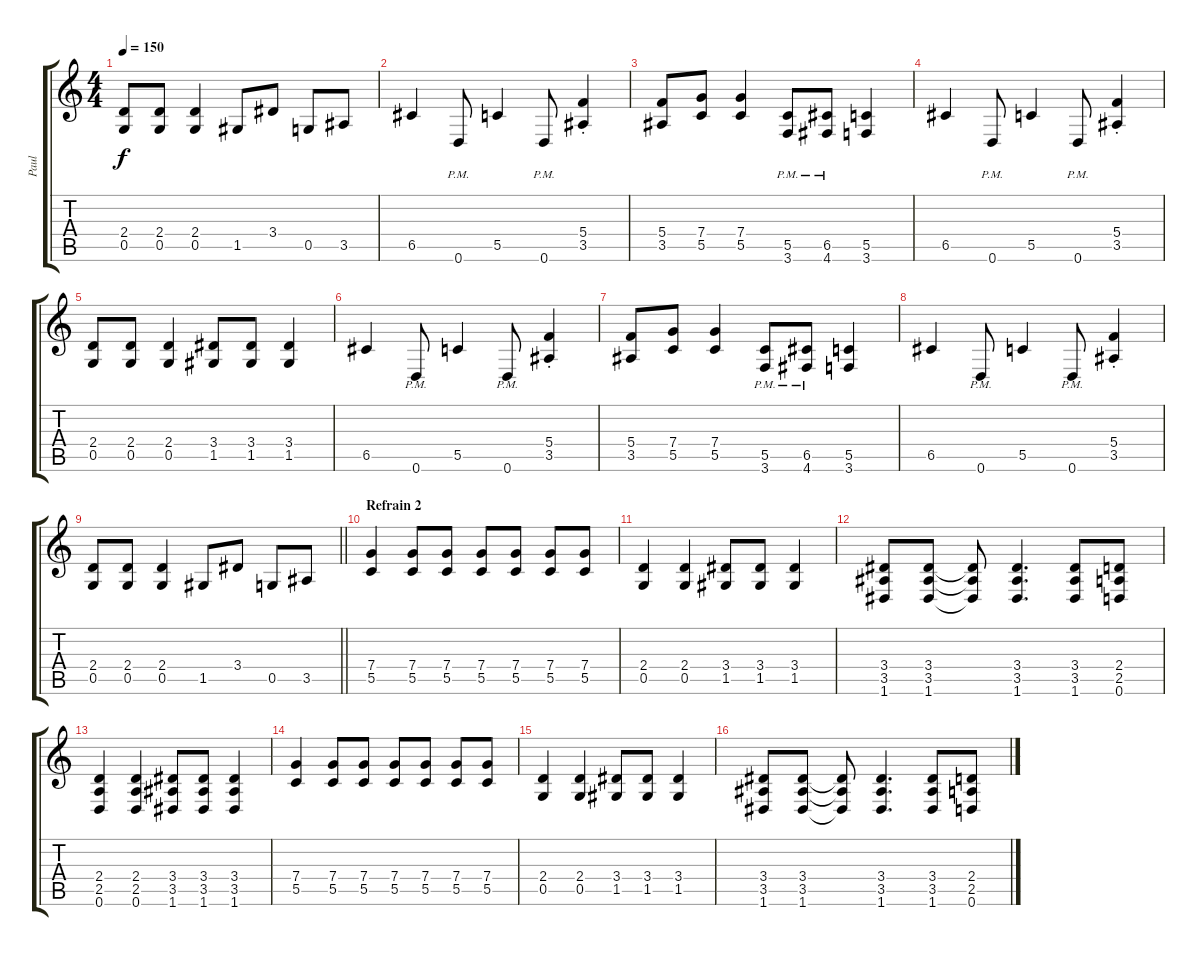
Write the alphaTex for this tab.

\track ("Paul" "Paul") {instrument distortionguitar}
\staff {score tabs}
\tuning (D4 A3 F3 C3 G2 D2) {hide}
\ts (4 4)
\tempo 150
\clef g2
\ks c
(2.4 0.5).8{dy f} (2.4 0.5).8 (2.4 0.5).4 1.5.8 3.4.8 0.5.8 3.5.8 |
6.5.4 0.6{pm}.8 5.5.4 0.6{pm}.8 (5.4{st} 3.5{st}).4 |
(5.4 3.5).8 (7.4 5.5).8 (7.4 5.5).4 (5.5{pm} 3.6{pm}).8 (6.5{pm} 4.6{pm}).8 (5.5 3.6).4 |
6.5.4 0.6{pm}.8 5.5.4 0.6{pm}.8 (5.4{st} 3.5{st}).4 |
(2.4 0.5).8 (2.4 0.5).8 (2.4 0.5).4 (3.4 1.5).8 (3.4 1.5).8 (3.4 1.5).4 |
6.5.4 0.6{pm}.8 5.5.4 0.6{pm}.8 (5.4{st} 3.5{st}).4 |
(5.4 3.5).8 (7.4 5.5).8 (7.4 5.5).4 (5.5{pm} 3.6{pm}).8 (6.5{pm} 4.6{pm}).8 (5.5 3.6).4 |
6.5.4 0.6{pm}.8 5.5.4 0.6{pm}.8 (5.4{st} 3.5{st}).4 |
\barLineRight lightlight
(2.4 0.5).8 (2.4 0.5).8 (2.4 0.5).4 1.5.8 3.4.8 0.5.8 3.5.8 |
\section ("" "Refrain 2")
(7.4 5.5).4 (7.4 5.5).8 (7.4 5.5).8 (7.4 5.5).8 (7.4 5.5).8 (7.4 5.5).8 (7.4 5.5).8 |
(2.4 0.5).4 (2.4 0.5).4 (3.4 1.5).8 (3.4 1.5).8 (3.4 1.5).4 |
(3.4 3.5 1.6).8 (3.4 3.5 1.6).8 (3.4{t} 3.5{t} 1.6{t}).8 (3.4 3.5 1.6).4{d} (3.4 3.5 1.6).8 (2.4 2.5 0.6).8 |
(2.4 2.5 0.6).4 (2.4 2.5 0.6).4 (3.4 3.5 1.6).8 (3.4 3.5 1.6).8 (3.4 3.5 1.6).4 |
(7.4 5.5).4 (7.4 5.5).8 (7.4 5.5).8 (7.4 5.5).8 (7.4 5.5).8 (7.4 5.5).8 (7.4 5.5).8 |
(2.4 0.5).4 (2.4 0.5).4 (3.4 1.5).8 (3.4 1.5).8 (3.4 1.5).4 |
(3.4 3.5 1.6).8 (3.4 3.5 1.6).8 (3.4{t} 3.5{t} 1.6{t}).8 (3.4 3.5 1.6).4{d} (3.4 3.5 1.6).8 (2.4 2.5 0.6).8
